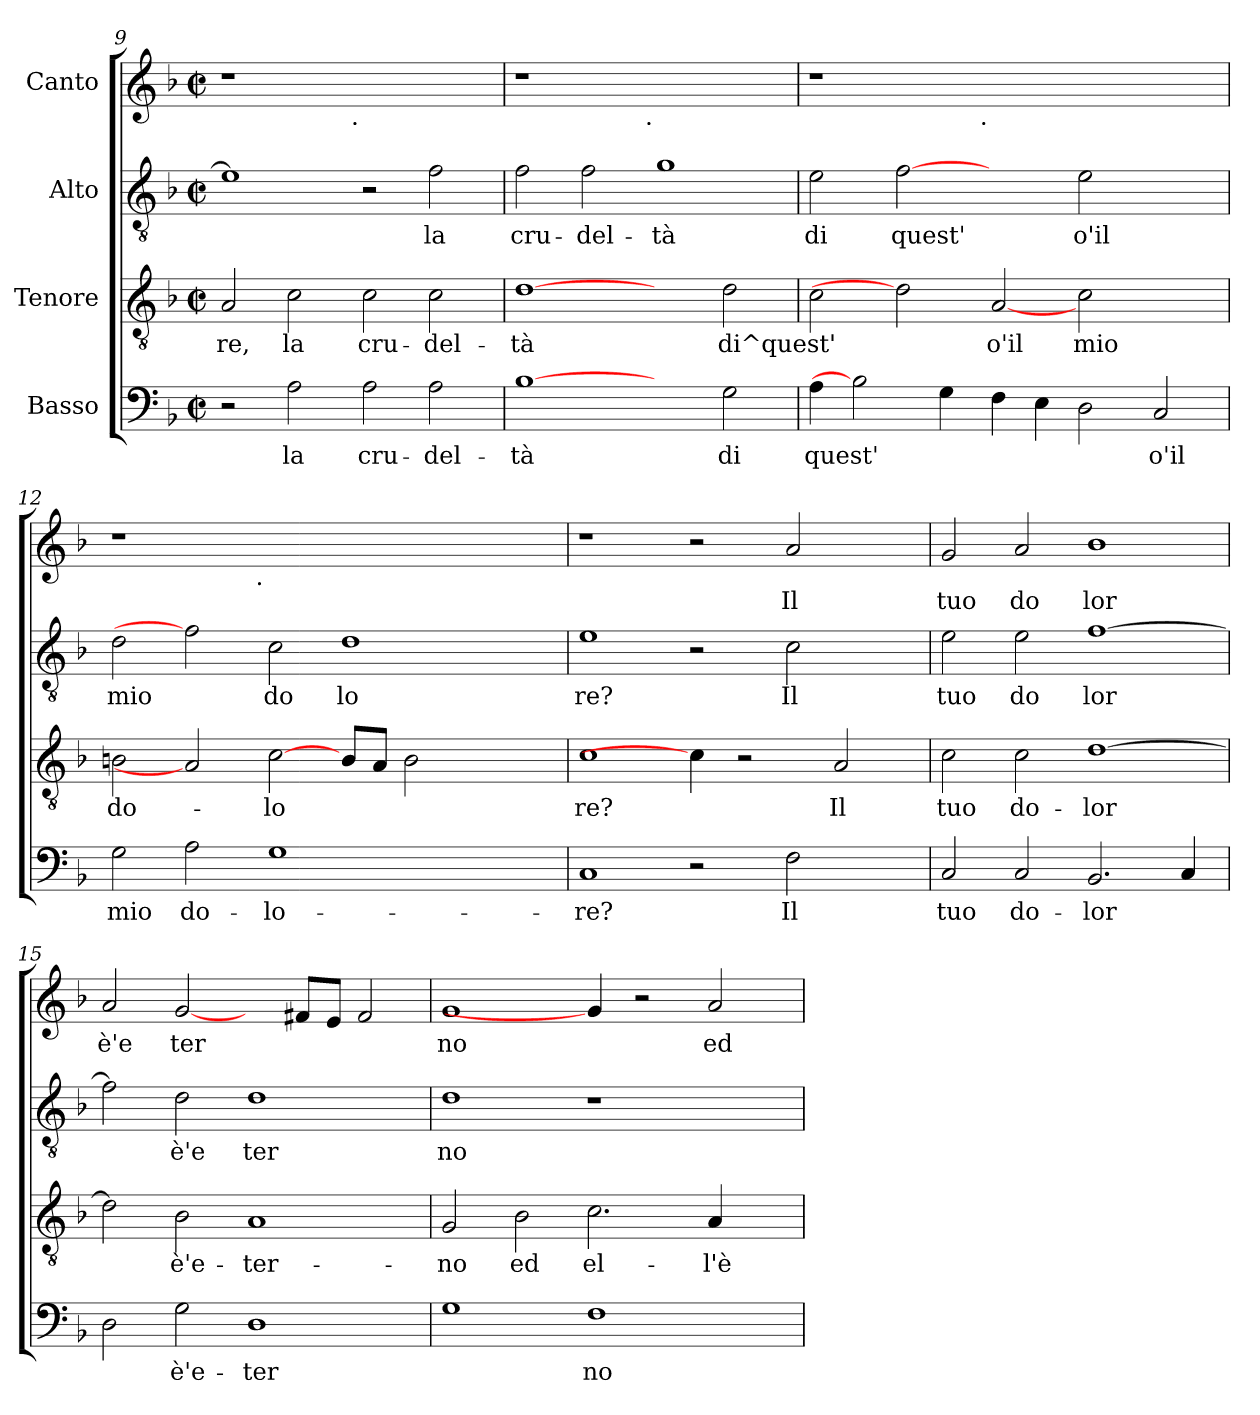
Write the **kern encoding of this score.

**kern	**text	**kern	**text	**kern	**text	**kern	**text
*part4	*part4	*part3	*part3	*part2	*part2	*part1	*part1
*staff4	*staff4	*staff3	*staff3	*staff2	*staff2	*staff1	*staff1
*I"Basso	*	*I"Tenore	*	*I"Alto	*	*I"Canto	*
*clefF4	*	*clefGv2	*	*clefGv2	*	*clefG2	*
*k[b-]	*	*k[b-]	*	*k[b-]	*	*k[b-]	*
*F:	*	*F:	*	*F:	*	*F:	*
*M2/2	*	*M2/2	*	*M2/2	*	*M2/2	*
*met(c|)	*	*met(c|)	*	*met(c|)	*	*met(c|)	*
=9	=9	=9	=9	=9	=9	=9	=9
!	!	!	!LO:LY:b:cj	!	!LO:LY:b:cj	!	!
*	*	*	*	*	*	*^	*
2r	.	2A/	-re,	1e]	.	1r	2ryy	.
!	!LO:LY:b:cj	!	!LO:LY:b:cj	!	!	!	!	!
2A\	la	2c\	la	.	.	.	4...ryy	.
!	!	!	!	!	!	!	!LO:TX:b:t=.	!
.	.	.	.	.	.	.	1ryy	.
!	!LO:LY:b:cj	!	!LO:LY:b:cj	!	!	!	!	!
2A\	cru-	2c\	cru-	2r	.	1ryy	.	.
!	!LO:LY:b:cj	!	!LO:LY:b:cj	!	!LO:LY:b:cj	!	!	!
2A\	-del-	2c\	-del-	2f\	la	.	.	.
.	.	.	.	.	.	.	32ryy	.
=10	=10	=10	=10	=10	=10	=10	=10	=10
!	!LO:LY:b:cj	!	!LO:LY:b:cj	!	!LO:LY:b:cj	!	!	!
[1B-	-tà	[1d	-tà	2f\	cru-	1r	2ryy	.
!	!	!	!	!	!LO:LY:b:cj	!	!	!
.	.	.	.	2f\	-del-	.	4...ryy	.
!	!	!	!	!	!	!	!LO:TX:b:t=.	!
.	.	.	.	.	.	.	1ryy	.
!	!	!	!	!	!LO:LY:b:cj	!	!	!
2ryy	.	2ryy	.	1g	-tà	1ryy	.	.
!	!LO:LY:b:cj	!	!LO:LY:b:cj	!	!	!	!	!
2G\	di	2d\	di^quest'	.	.	.	.	.
.	.	.	.	.	.	.	32ryy	.
=11	=11	=11	=11	=11	=11	=11	=11	=11
!	!LO:LY:b:cj	!	!LO:LY:b:cj	!	!LO:LY:b:cj	!	!	!
4A\	quest'	2c\	.	2e\	di	1r	2ryy	.
2B-]	.	.	.	.	.	.	.	.
!	!	!	!	!	!LO:LY:b:cj	!	!	!
.	.	2d]	.	[2f	quest'	.	4...ryy	.
!	!LO:LY:b:cj	!	!	!	!	!	!	!
4G\	.	.	.	.	.	.	.	.
!	!	!	!	!	!	!	!LO:TX:b:t=.	!
.	.	.	.	.	.	.	1ryy	.
!	!LO:LY:b:cj	!	!LO:LY:b:cj	!	!	!	!	!
4F\	.	[2A	o'il	2ryy	.	1.ryy	.	.
!	!LO:LY:b:cj	!	!	!	!	!	!	!
4E\	.	.	.	.	.	.	.	.
!	!LO:LY:b:cj	!	!LO:LY:b:cj	!	!LO:LY:b:cj	!	!	!
2D\	.	2c\	mio	2e\	o'il	.	.	.
.	.	.	.	.	.	.	2ryy	.
!	!LO:LY:b:cj	!	!	!	!	!	!	!
2C/	o'il	2ryy	.	2ryy	.	.	.	.
.	.	.	.	.	.	.	32ryy	.
!!LO:PB:g=z	!!
=12	=12	=12	=12	=12	=12	=12	=12	=12
!	!LO:LY:b:cj	!	!LO:LY:b:cj	!	!LO:LY:b:cj	!	!	!
2G\	mio	2Bn\	do-	2d\	mio	1r	2ryy	.
!	!LO:LY:b:cj	!	!	!	!	!	!	!
2A\	do-	2A]	.	2f]	.	.	4...ryy	.
!	!	!	!	!	!	!	!LO:TX:b:t=.	!
.	.	.	.	.	.	.	1ryy	.
!	!LO:LY:b:cj	!	!LO:LY:b:cj	!	!LO:LY:b:cj	!	!	!
1G	-lo-	[2c\	-lo-	2c\	do	1.ryy	.	.
!	!	!	!LO:LY:b:cj	!	!LO:LY:b:cj	!	!	!
.	.	8B/L	--	1d	lo	.	.	.
!	!	!	!LO:LY:b:cj	!	!	!	!	!
.	.	8A/J	--	.	.	.	.	.
!	!	!	!LO:LY:b:cj	!	!	!	!	!
.	.	2B\	--	.	.	.	.	.
.	.	.	.	.	.	.	2ryy	.
2ryy	.	.	.	.	.	.	.	.
.	.	4ryy	.	.	.	.	.	.
.	.	.	.	.	.	.	32ryy	.
=13	=13	=13	=13	=13	=13	=13	=13	=13
!	!LO:LY:b:cj	!	!LO:LY:b:cj	!	!LO:LY:b:cj	!	!	!
*	*	*	*	*	*	*v	*v	*
1C	-re?	1c	-re?	1e	re?	1r	.
2r	.	4c\]	.	2r	.	2r	.
.	.	2r	.	.	.	.	.
!	!LO:LY:b:cj	!	!	!	!LO:LY:b:cj	!	!LO:LY:b:cj
2F\	Il	.	.	2c\	Il	2a/	Il
!	!	!	!LO:LY:b:cj	!	!	!	!
.	.	2A/	Il	.	.	.	.
4ryy	.	.	.	4ryy	.	4ryy	.
=14	=14	=14	=14	=14	=14	=14	=14
!	!LO:LY:b:cj	!	!LO:LY:b:cj	!	!LO:LY:b:cj	!	!LO:LY:b:cj
2C/	tuo	2c\	tuo	2e\	tuo	2g/	tuo
!	!LO:LY:b:cj	!	!LO:LY:b:cj	!	!LO:LY:b:cj	!	!LO:LY:b:cj
2C/	do-	2c\	do-	2e\	do	2a/	do
!	!LO:LY:b:cj	!	!LO:LY:b:cj	!	!LO:LY:b:cj	!	!LO:LY:b:cj
2.BB-/	-lor	[>1d	-lor	[>1f	lor	1b-	lor
!	!LO:LY:b:cj	!	!	!	!	!	!
4C/	.	.	.	.	.	.	.
=15	=15	=15	=15	=15	=15	=15	=15
!	!LO:LY:b:cj	!	!LO:LY:b:cj	!	!LO:LY:b:cj	!	!LO:LY:b:cj
2D\	.	2d\]	.	2f\]	.	2a/	è'e
!	!LO:LY:b:cj	!	!LO:LY:b:cj	!	!LO:LY:b:cj	!	!LO:LY:b:cj
2G\	è'e-	2B-\	è'e-	2d\	è'e	[2g/	ter
!	!LO:LY:b:cj	!	!LO:LY:b:cj	!	!LO:LY:b:cj	!	!
1D	-ter-	1A	-ter-	1d	ter	4ryy	.
!	!	!	!	!	!	!	!LO:LY:b:cj
.	.	.	.	.	.	8f#/L	.
!	!	!	!	!	!	!	!LO:LY:b:cj
.	.	.	.	.	.	8e/J	.
!	!	!	!	!	!	!	!LO:LY:b:cj
.	.	.	.	.	.	2f#/	.
=16	=16	=16	=16	=16	=16	=16	=16
!	!LO:LY:b:cj	!	!LO:LY:b:cj	!	!LO:LY:b:cj	!	!LO:LY:b:cj
1G	--	2G/	-no	1d	no	1g	no
!	!	!	!LO:LY:b:cj	!	!	!	!
.	.	2B-\	ed	.	.	.	.
!	!LO:LY:b:cj	!	!LO:LY:b:cj	!	!	!	!
1F	-no	2.c\	el-	1r	.	4g/]	.
.	.	.	.	.	.	2r	.
!	!	!	!LO:LY:b:cj	!	!	!	!LO:LY:b:cj
.	.	4A/	-l'è	.	.	2a/	ed
4ryy	.	4ryy	.	4ryy	.	.	.
=	=	=	=	=	=	=	=
*-	*-	*-	*-	*-	*-	*-	*-
